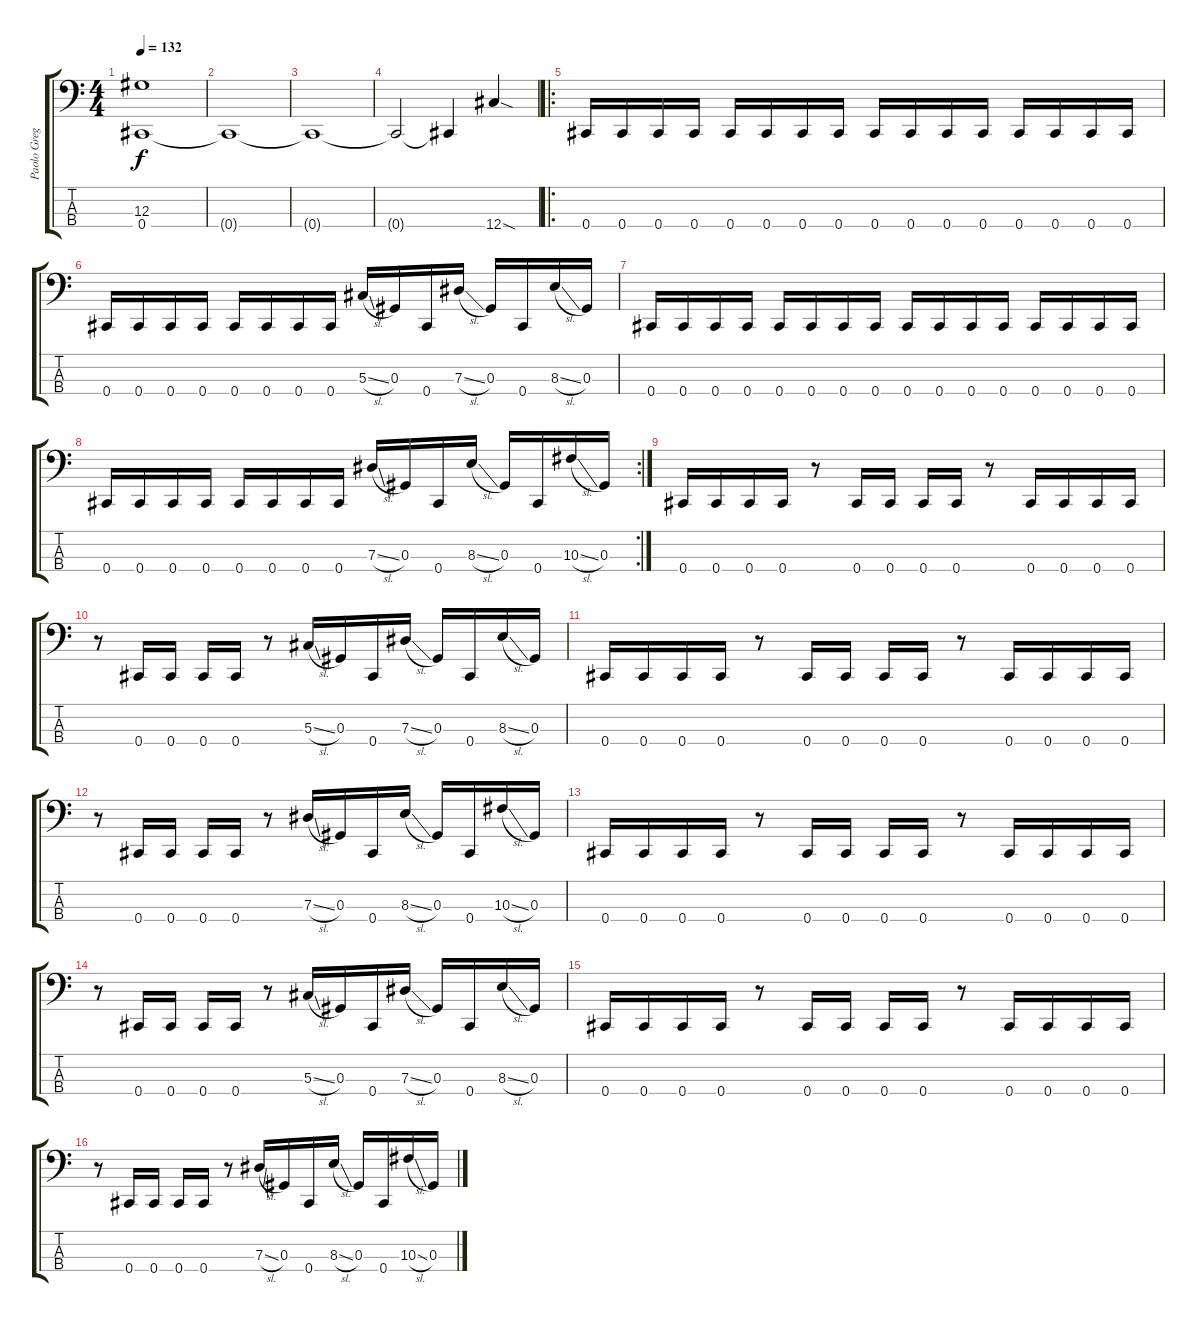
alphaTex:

\track ("Paolo Gregoletto" "Paolo Greg") {instrument electricbasspick}
\staff {score tabs}
\tuning (Gb2 Db2 Ab1 Db1) {hide}
\ts (4 4)
\tempo 132
\clef f4
\ks c
(12.3 0.4).1{dy f} |
0.4{t}.1 |
0.4{t}.1 |
0.4{t}.2 0.4{t}.4 12.4{sod}.4 |
\ro
0.4.16 0.4.16 0.4.16 0.4.16 0.4.16 0.4.16 0.4.16 0.4.16 0.4.16 0.4.16 0.4.16 0.4.16 0.4.16 0.4.16 0.4.16 0.4.16 |
0.4.16 0.4.16 0.4.16 0.4.16 0.4.16 0.4.16 0.4.16 0.4.16 5.3{sl}.16 0.3.16 0.4.16 7.3{sl}.16 0.3.16 0.4.16 8.3{sl}.16 0.3.16 |
0.4.16 0.4.16 0.4.16 0.4.16 0.4.16 0.4.16 0.4.16 0.4.16 0.4.16 0.4.16 0.4.16 0.4.16 0.4.16 0.4.16 0.4.16 0.4.16 |
\rc 2
0.4.16 0.4.16 0.4.16 0.4.16 0.4.16 0.4.16 0.4.16 0.4.16 7.3{sl}.16 0.3.16 0.4.16 8.3{sl}.16 0.3.16 0.4.16 10.3{sl}.16 0.3.16 |
0.4.16 0.4.16 0.4.16 0.4.16 r.8 0.4.16 0.4.16 0.4.16 0.4.16 r.8 0.4.16 0.4.16 0.4.16 0.4.16 |
r.8 0.4.16 0.4.16 0.4.16 0.4.16 r.8 5.3{sl}.16 0.3.16 0.4.16 7.3{sl}.16 0.3.16 0.4.16 8.3{sl}.16 0.3.16 |
0.4.16 0.4.16 0.4.16 0.4.16 r.8 0.4.16 0.4.16 0.4.16 0.4.16 r.8 0.4.16 0.4.16 0.4.16 0.4.16 |
r.8 0.4.16 0.4.16 0.4.16 0.4.16 r.8 7.3{sl}.16 0.3.16 0.4.16 8.3{sl}.16 0.3.16 0.4.16 10.3{sl}.16 0.3.16 |
0.4.16 0.4.16 0.4.16 0.4.16 r.8 0.4.16 0.4.16 0.4.16 0.4.16 r.8 0.4.16 0.4.16 0.4.16 0.4.16 |
r.8 0.4.16 0.4.16 0.4.16 0.4.16 r.8 5.3{sl}.16 0.3.16 0.4.16 7.3{sl}.16 0.3.16 0.4.16 8.3{sl}.16 0.3.16 |
0.4.16 0.4.16 0.4.16 0.4.16 r.8 0.4.16 0.4.16 0.4.16 0.4.16 r.8 0.4.16 0.4.16 0.4.16 0.4.16 |
r.8 0.4.16 0.4.16 0.4.16 0.4.16 r.8 7.3{sl}.16 0.3.16 0.4.16 8.3{sl}.16 0.3.16 0.4.16 10.3{sl}.16 0.3.16
